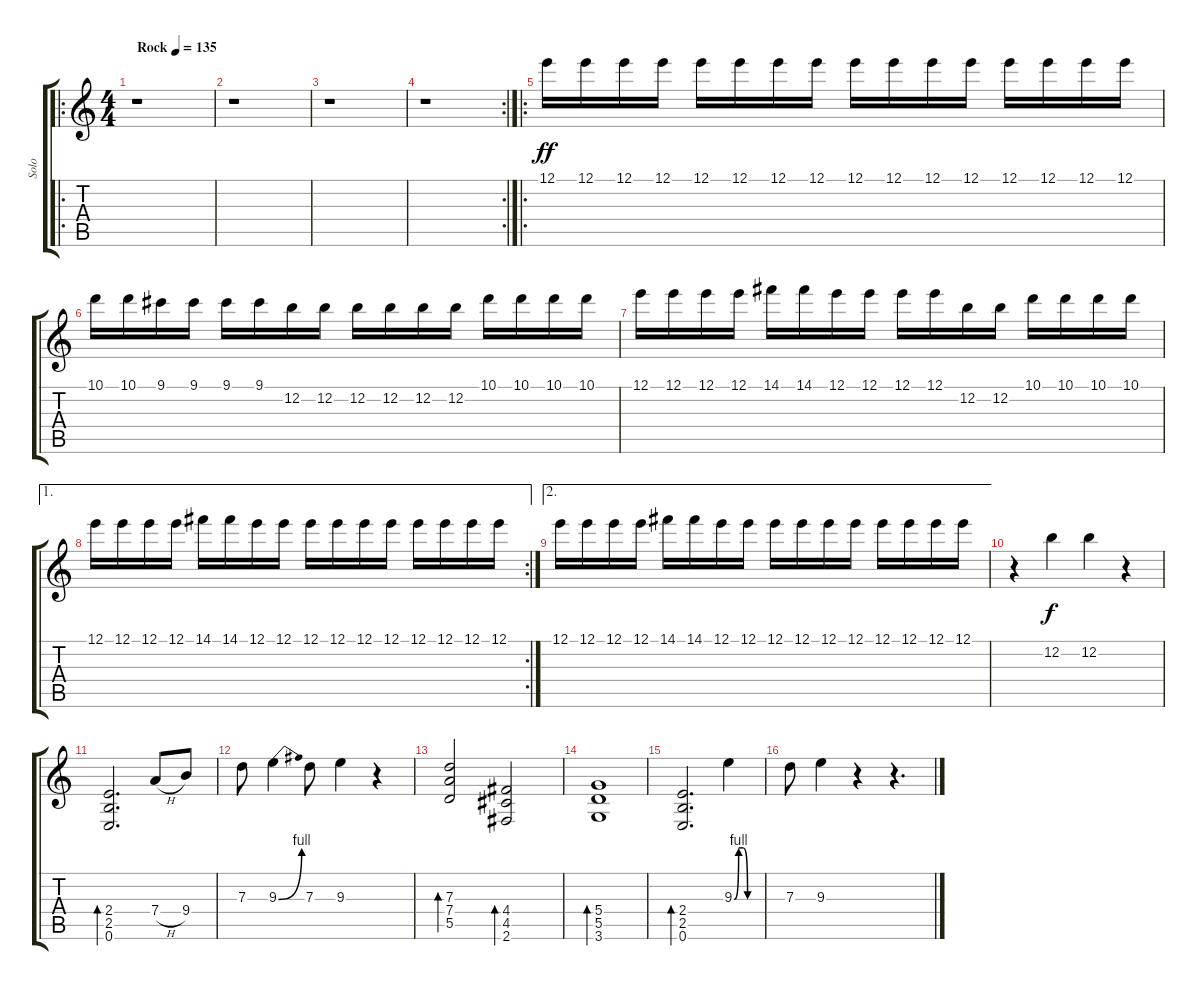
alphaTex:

\track ("Solo" "Solo") {instrument distortionguitar}
\staff {score tabs}
\tuning (E4 B3 G3 D3 A2 E2) {hide}
\ro
\ts (4 4)
\tempo (135 "Rock")
\clef g2
\ks c
r.1{dy ff instrument distortionguitar} |
r.1 |
r.1 |
\rc 2
r.1 |
\ro
12.1.16 12.1.16 12.1.16 12.1.16 12.1.16 12.1.16 12.1.16 12.1.16 12.1.16 12.1.16 12.1.16 12.1.16 12.1.16 12.1.16 12.1.16 12.1.16 |
10.1.16 10.1.16 9.1.16 9.1.16 9.1.16 9.1.16 12.2.16 12.2.16 12.2.16 12.2.16 12.2.16 12.2.16 10.1.16 10.1.16 10.1.16 10.1.16 |
12.1.16 12.1.16 12.1.16 12.1.16 14.1.16 14.1.16 12.1.16 12.1.16 12.1.16 12.1.16 12.2.16 12.2.16 10.1.16 10.1.16 10.1.16 10.1.16 |
\ae 1
\rc 2
12.1.16 12.1.16 12.1.16 12.1.16 14.1.16 14.1.16 12.1.16 12.1.16 12.1.16 12.1.16 12.1.16 12.1.16 12.1.16 12.1.16 12.1.16 12.1.16 |
\ae 2
12.1.16 12.1.16 12.1.16 12.1.16 14.1.16 14.1.16 12.1.16 12.1.16 12.1.16 12.1.16 12.1.16 12.1.16 12.1.16 12.1.16 12.1.16 12.1.16 |
r.4 12.2.4{dy f} 12.2.4 r.4 |
(2.4 2.5 0.6).2{d bd 30} 7.4{h}.8 9.4.8 |
7.3.8 9.3{be (bend 0 0 60 4)}.4 7.3.8 9.3.4 r.4 |
(7.3 7.4 5.5).2{bd 30} (4.4 4.5 2.6).2{bd 30} |
(5.4 5.5 3.6).1{bd 30} |
(2.4 2.5 0.6).2{d bd 30} 9.3{be (custom 0 0 10 4 20 4 30 0 60 0)}.4 |
7.3.8 9.3.4 r.4 r.4{d}
